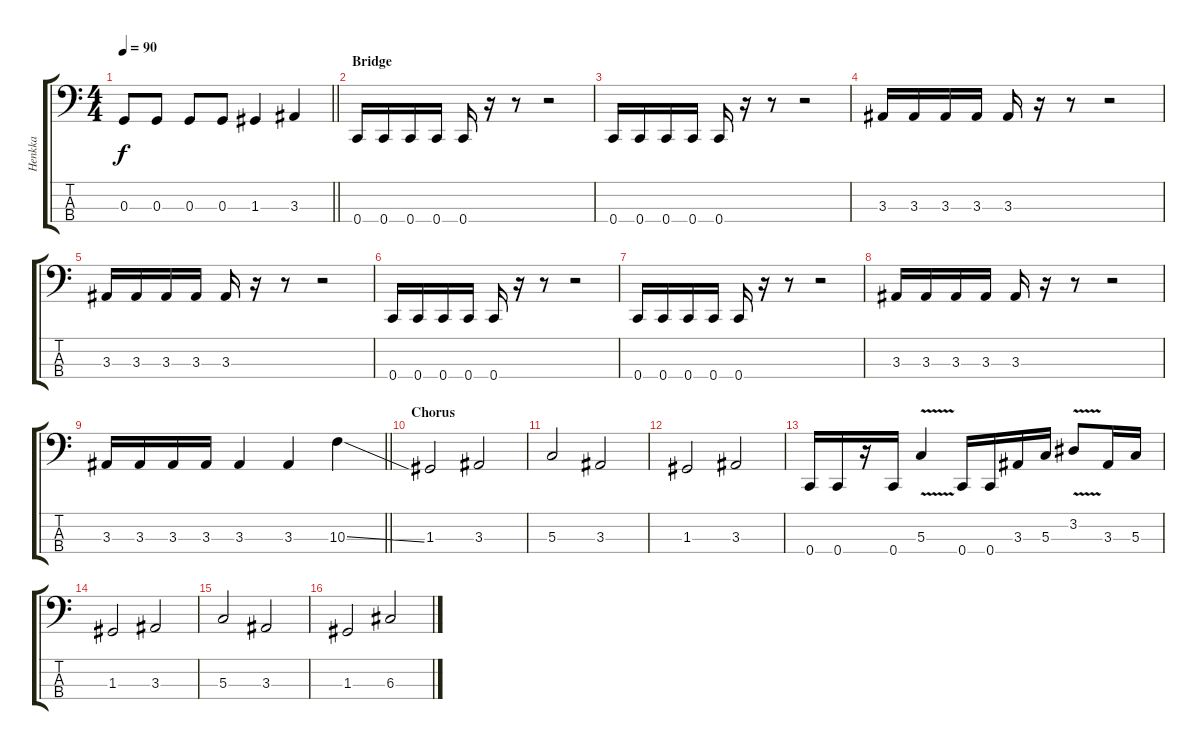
\track ("Henkka" "Henkka") {instrument electricbassfinger}
\staff {score tabs}
\tuning (F2 C2 G1 C1) {hide}
\ts (4 4)
\tempo 90
\clef f4
\barLineRight lightlight
\ks c
0.3.8{dy f} 0.3.8 0.3.8 0.3.8 1.3.4 3.3.4 |
\section ("" "Bridge")
0.4.16 0.4.16 0.4.16 0.4.16 0.4.16 r.16 r.8 r.2 |
0.4.16 0.4.16 0.4.16 0.4.16 0.4.16 r.16 r.8 r.2 |
3.3.16 3.3.16 3.3.16 3.3.16 3.3.16 r.16 r.8 r.2 |
3.3.16 3.3.16 3.3.16 3.3.16 3.3.16 r.16 r.8 r.2 |
0.4.16 0.4.16 0.4.16 0.4.16 0.4.16 r.16 r.8 r.2 |
0.4.16 0.4.16 0.4.16 0.4.16 0.4.16 r.16 r.8 r.2 |
3.3.16 3.3.16 3.3.16 3.3.16 3.3.16 r.16 r.8 r.2 |
\barLineRight lightlight
3.3.16 3.3.16 3.3.16 3.3.16 3.3.4 3.3.4 10.3{ss}.4 |
\section ("" "Chorus")
1.3.2 3.3.2 |
5.3.2 3.3.2 |
1.3.2 3.3.2 |
0.4.16 0.4.16 r.16 0.4.16 5.3{v}.4 0.4.16 0.4.16 3.3.16 5.3.16 3.2{v}.8 3.3.16 5.3.16 |
1.3.2 3.3.2 |
5.3.2 3.3.2 |
1.3.2 6.3.2
